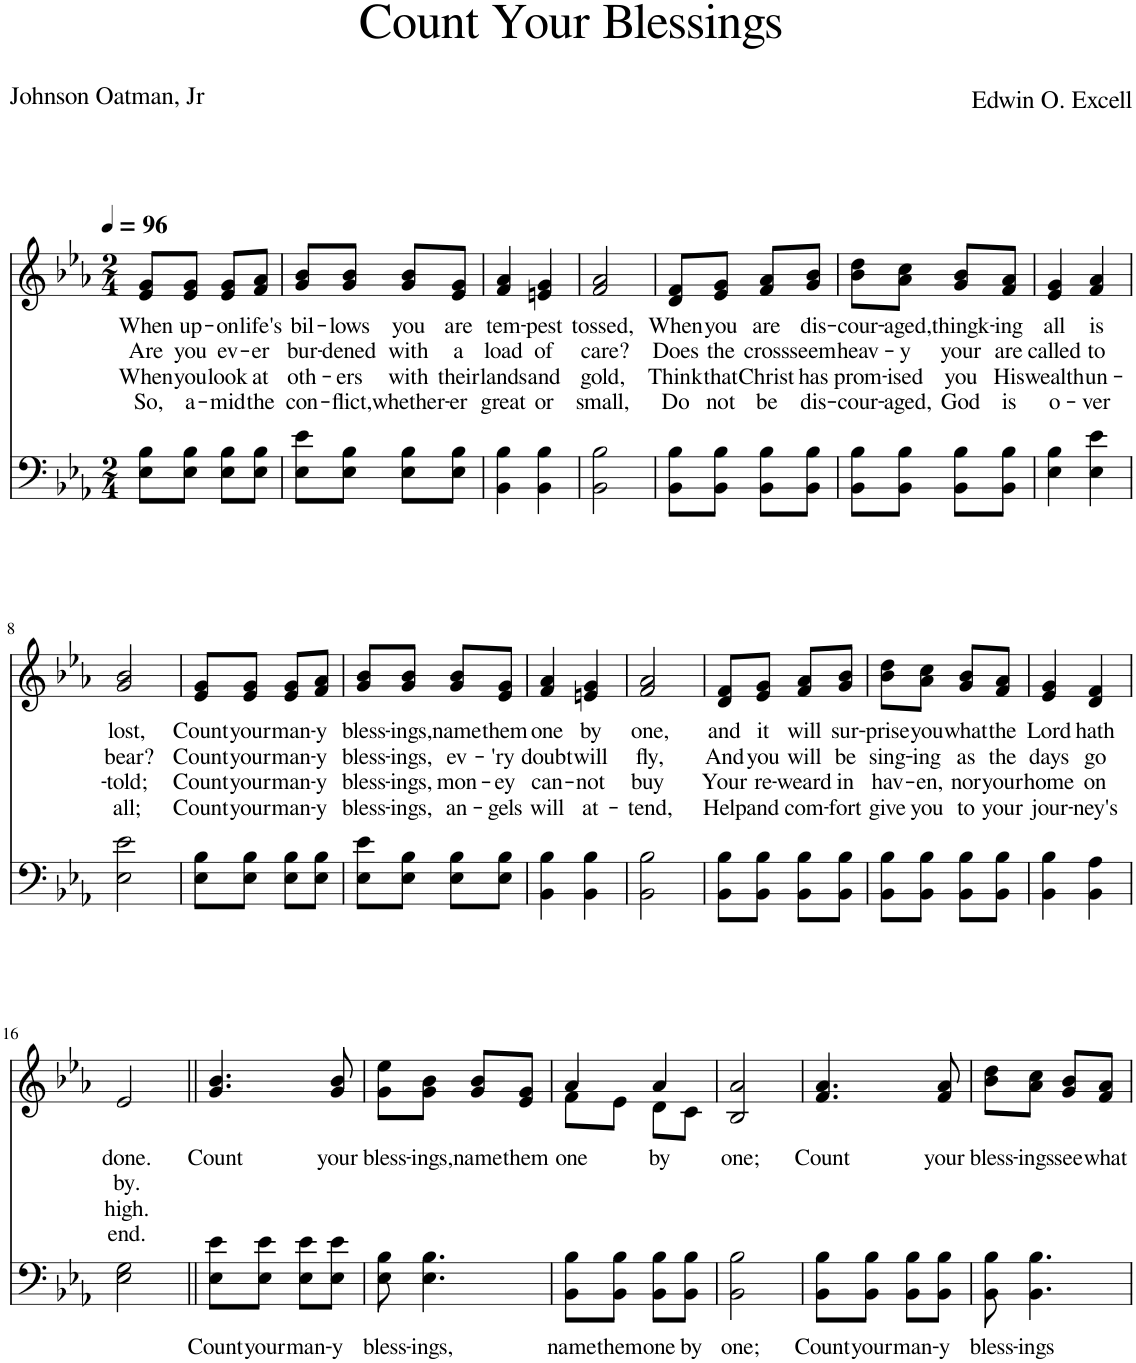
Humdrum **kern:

**kern	**text	**kern	**text	**text	**text	**text
*part1	*part1	*part1	*part1	*part1	*part1	*part1
*staff2	*staff2	*staff1	*staff1	*staff1	*staff1	*staff1
*I"Piano	*	*	*	*	*	*
*I'Pno.	*	*	*	*	*	*
*clefF4	*	*clefG2	*	*	*	*
*k[b-e-a-]	*	*k[b-e-a-]	*	*	*	*
*M2/4	*	*M2/4	*	*	*	*
*MM96	*	*MM96	*	*	*	*
=1	=1	=1	=1	=1	=1	=1
!	!	!	!LO:LY:b	!LO:LY:b	!LO:LY:b	!LO:LY:b
8E-\ 8B-\L	.	8e-/ 8g/L	When	Are	When	So,
!	!	!	!LO:LY:b	!LO:LY:b	!LO:LY:b	!LO:LY:b
8E-\ 8B-\J	.	8e-/ 8g/J	up-	you	you	a-
!	!	!	!LO:LY:b	!LO:LY:b	!LO:LY:b	!LO:LY:b
8E-\ 8B-\L	.	8e-/ 8g/L	-on	ev-	look	-mid
!	!	!	!LO:LY:b	!LO:LY:b	!LO:LY:b	!LO:LY:b
8E-\ 8B-\J	.	8f/ 8a-/J	life's	-er	at	the
=2	=2	=2	=2	=2	=2	=2
!	!	!	!LO:LY:b	!LO:LY:b	!LO:LY:b	!LO:LY:b
8E-\ 8e-\L	.	8g/ 8b-/L	bil-	bur-	oth-	con-
!	!	!	!LO:LY:b	!LO:LY:b	!LO:LY:b	!LO:LY:b
8E-\ 8B-\J	.	8g/ 8b-/J	-lows	-dened	-ers	-flict,
!	!	!	!LO:LY:b	!LO:LY:b	!LO:LY:b	!LO:LY:b
8E-\ 8B-\L	.	8g/ 8b-/L	you	with	with	whether-
!	!	!	!LO:LY:b	!LO:LY:b	!LO:LY:b	!LO:LY:b
8E-\ 8B-\J	.	8e-/ 8g/J	are	a	their	-er
=3	=3	=3	=3	=3	=3	=3
!	!	!	!LO:LY:b	!LO:LY:b	!LO:LY:b	!LO:LY:b
4BB-\ 4B-\	.	4f/ 4a-/	tem-	load	lands	great
!	!	!	!LO:LY:b	!LO:LY:b	!LO:LY:b	!LO:LY:b
4BB-\ 4B-\	.	4en/ 4g/	-pest	of	and	or
=4	=4	=4	=4	=4	=4	=4
!	!	!	!LO:LY:b	!LO:LY:b	!LO:LY:b	!LO:LY:b
2BB-\ 2B-\	.	2f/ 2a-/	tossed,	care?	gold,	small,
=5	=5	=5	=5	=5	=5	=5
!	!	!	!LO:LY:b	!LO:LY:b	!LO:LY:b	!LO:LY:b
8BB-\ 8B-\L	.	8d/ 8f/L	When	Does	Think	Do
!	!	!	!LO:LY:b	!LO:LY:b	!LO:LY:b	!LO:LY:b
8BB-\ 8B-\J	.	8e-/ 8g/J	you	the	that	not
!	!	!	!LO:LY:b	!LO:LY:b	!LO:LY:b	!LO:LY:b
8BB-\ 8B-\L	.	8f/ 8a-/L	are	cross	Christ	be
!	!	!	!LO:LY:b	!LO:LY:b	!LO:LY:b	!LO:LY:b
8BB-\ 8B-\J	.	8g/ 8b-/J	dis-	seem	has	dis-
=6	=6	=6	=6	=6	=6	=6
!	!	!	!LO:LY:b	!LO:LY:b	!LO:LY:b	!LO:LY:b
8BB-\ 8B-\L	.	8b-\ 8dd\L	-cour-	heav-	prom-	-cour-
!	!	!	!LO:LY:b	!LO:LY:b	!LO:LY:b	!LO:LY:b
8BB-\ 8B-\J	.	8a-\ 8cc\J	-aged,	-y	-ised	-aged,
!	!	!	!LO:LY:b	!LO:LY:b	!LO:LY:b	!LO:LY:b
8BB-\ 8B-\L	.	8g/ 8b-/L	thingk-	your	you	God
!	!	!	!LO:LY:b	!LO:LY:b	!LO:LY:b	!LO:LY:b
8BB-\ 8B-\J	.	8f/ 8a-/J	-ing	are	His	is
=7	=7	=7	=7	=7	=7	=7
!	!	!	!LO:LY:b	!LO:LY:b	!LO:LY:b	!LO:LY:b
4E-\ 4B-\	.	4e-/ 4g/	all	called	wealth	o-
!	!	!	!LO:LY:b	!LO:LY:b	!LO:LY:b	!LO:LY:b
4E-\ 4e-\	.	4f/ 4a-/	is	to	un-	-ver
!!LO:LB:g=z
=8	=8	=8	=8	=8	=8	=8
!	!	!	!LO:LY:b	!LO:LY:b	!LO:LY:b	!LO:LY:b
2E-\ 2e-\	.	2g/ 2b-/	lost,	bear?	-told;	all;
=9	=9	=9	=9	=9	=9	=9
!	!	!	!LO:LY:b	!LO:LY:b	!LO:LY:b	!LO:LY:b
8E-\ 8B-\L	.	8e-/ 8g/L	Count	Count	Count	Count
!	!	!	!LO:LY:b	!LO:LY:b	!LO:LY:b	!LO:LY:b
8E-\ 8B-\J	.	8e-/ 8g/J	your	your	your	your
!	!	!	!LO:LY:b	!LO:LY:b	!LO:LY:b	!LO:LY:b
8E-\ 8B-\L	.	8e-/ 8g/L	man-	man-	man-	man-
!	!	!	!LO:LY:b	!LO:LY:b	!LO:LY:b	!LO:LY:b
8E-\ 8B-\J	.	8f/ 8a-/J	-y	-y	-y	-y
=10	=10	=10	=10	=10	=10	=10
!	!	!	!LO:LY:b	!LO:LY:b	!LO:LY:b	!LO:LY:b
8E-\ 8e-\L	.	8g/ 8b-/L	bless-	bless-	bless-	bless-
!	!	!	!LO:LY:b	!LO:LY:b	!LO:LY:b	!LO:LY:b
8E-\ 8B-\J	.	8g/ 8b-/J	-ings,	-ings,	-ings,	-ings,
!	!	!	!LO:LY:b	!LO:LY:b	!LO:LY:b	!LO:LY:b
8E-\ 8B-\L	.	8g/ 8b-/L	name	ev-	mon-	an-
!	!	!	!LO:LY:b	!LO:LY:b	!LO:LY:b	!LO:LY:b
8E-\ 8B-\J	.	8e-/ 8g/J	them	-'ry	-ey	-gels
=11	=11	=11	=11	=11	=11	=11
!	!	!	!LO:LY:b	!LO:LY:b	!LO:LY:b	!LO:LY:b
4BB-\ 4B-\	.	4f/ 4a-/	one	doubt	can-	will
!	!	!	!LO:LY:b	!LO:LY:b	!LO:LY:b	!LO:LY:b
4BB-\ 4B-\	.	4en/ 4g/	by	will	-not	at-
=12	=12	=12	=12	=12	=12	=12
!	!	!	!LO:LY:b	!LO:LY:b	!LO:LY:b	!LO:LY:b
2BB-\ 2B-\	.	2f/ 2a-/	one,	fly,	buy	-tend,
=13	=13	=13	=13	=13	=13	=13
!	!	!	!LO:LY:b	!LO:LY:b	!LO:LY:b	!LO:LY:b
8BB-\ 8B-\L	.	8d/ 8f/L	and	And	Your	Help
!	!	!	!LO:LY:b	!LO:LY:b	!LO:LY:b	!LO:LY:b
8BB-\ 8B-\J	.	8e-/ 8g/J	it	you	re-	and
!	!	!	!LO:LY:b	!LO:LY:b	!LO:LY:b	!LO:LY:b
8BB-\ 8B-\L	.	8f/ 8a-/L	will	will	-weard	com-
!	!	!	!LO:LY:b	!LO:LY:b	!LO:LY:b	!LO:LY:b
8BB-\ 8B-\J	.	8g/ 8b-/J	sur-	be	in	-fort
=14	=14	=14	=14	=14	=14	=14
!	!	!	!LO:LY:b	!LO:LY:b	!LO:LY:b	!LO:LY:b
8BB-\ 8B-\L	.	8b-\ 8dd\L	-prise	sing-	hav-	give
!	!	!	!LO:LY:b	!LO:LY:b	!LO:LY:b	!LO:LY:b
8BB-\ 8B-\J	.	8a-\ 8cc\J	you	-ing	-en,	you
!	!	!	!LO:LY:b	!LO:LY:b	!LO:LY:b	!LO:LY:b
8BB-\ 8B-\L	.	8g/ 8b-/L	what	as	nor	to
!	!	!	!LO:LY:b	!LO:LY:b	!LO:LY:b	!LO:LY:b
8BB-\ 8B-\J	.	8f/ 8a-/J	the	the	your	your
=15	=15	=15	=15	=15	=15	=15
!	!	!	!LO:LY:b	!LO:LY:b	!LO:LY:b	!LO:LY:b
4BB-\ 4B-\	.	4e-/ 4g/	Lord	days	home	jour-
!	!	!	!LO:LY:b	!LO:LY:b	!LO:LY:b	!LO:LY:b
4BB-\ 4A-\	.	4d/ 4f/	hath	go	on	-ney's
!!LO:LB:g=z
=16	=16	=16	=16	=16	=16	=16
!	!	!	!LO:LY:b	!LO:LY:b	!LO:LY:b	!LO:LY:b
2E-\ 2G\	.	2e-/	done.	by.	high.	end.
=17||	=17||	=17||	=17||	=17||	=17||	=17||
!	!LO:LY:b	!	!LO:LY:b	!	!	!
8E-\ 8e-\L	Count	4.g/ 4.b-/	Count	.	.	.
!	!LO:LY:b	!	!	!	!	!
8E-\ 8e-\J	your	.	.	.	.	.
!	!LO:LY:b	!	!	!	!	!
8E-\ 8e-\L	man-	.	.	.	.	.
!	!LO:LY:b	!	!LO:LY:b	!	!	!
8E-\ 8e-\J	-y	8g/ 8b-/	your	.	.	.
=18	=18	=18	=18	=18	=18	=18
!	!LO:LY:b	!	!LO:LY:b	!	!	!
8E-\ 8B-\	bless-	8g\ 8ee-\L	bless-	.	.	.
!	!LO:LY:b	!	!LO:LY:b	!	!	!
4.E-\ 4.B-\	-ings,	8g\ 8b-\J	-ings,	.	.	.
!	!	!	!LO:LY:b	!	!	!
.	.	8g/ 8b-/L	name	.	.	.
!	!	!	!LO:LY:b	!	!	!
.	.	8e-/ 8g/J	them	.	.	.
=19	=19	=19	=19	=19	=19	=19
!	!LO:LY:b	!	!LO:LY:b	!	!	!
*	*	*^	*	*	*	*
8BB-\ 8B-\L	name	4a-/	8f\L	one	.	.	.
!	!LO:LY:b	!	!	!	!	!	!
8BB-\ 8B-\J	them	.	8e-\J	.	.	.	.
!	!LO:LY:b	!	!	!LO:LY:b	!	!	!
8BB-\ 8B-\L	one	4a-/	8d\L	by	.	.	.
!	!LO:LY:b	!	!	!	!	!	!
8BB-\ 8B-\J	by	.	8c\J	.	.	.	.
=20	=20	=20	=20	=20	=20	=20	=20
!	!LO:LY:b	!	!	!LO:LY:b	!	!	!
*	*	*v	*v	*	*	*	*
2BB-\ 2B-\	one;	2B-/ 2a-/	one;	.	.	.
=21	=21	=21	=21	=21	=21	=21
!	!LO:LY:b	!	!LO:LY:b	!	!	!
8BB-\ 8B-\L	Count	4.f/ 4.a-/	Count	.	.	.
!	!LO:LY:b	!	!	!	!	!
8BB-\ 8B-\J	your	.	.	.	.	.
!	!LO:LY:b	!	!	!	!	!
8BB-\ 8B-\L	man-	.	.	.	.	.
!	!LO:LY:b	!	!LO:LY:b	!	!	!
8BB-\ 8B-\J	-y	8f/ 8a-/	your	.	.	.
=22	=22	=22	=22	=22	=22	=22
!	!LO:LY:b	!	!LO:LY:b	!	!	!
8BB-\ 8B-\	bless-	8b-\ 8dd\L	bless-	.	.	.
!	!LO:LY:b	!	!LO:LY:b	!	!	!
4.BB-\ 4.B-\	-ings	8a-\ 8cc\J	-ings	.	.	.
!	!	!	!LO:LY:b	!	!	!
.	.	8g/ 8b-/L	see	.	.	.
!	!	!	!LO:LY:b	!	!	!
.	.	8f/ 8a-/J	what	.	.	.
=	=	=	=	=	=	=
*-	*-	*-	*-	*-	*-	*-
